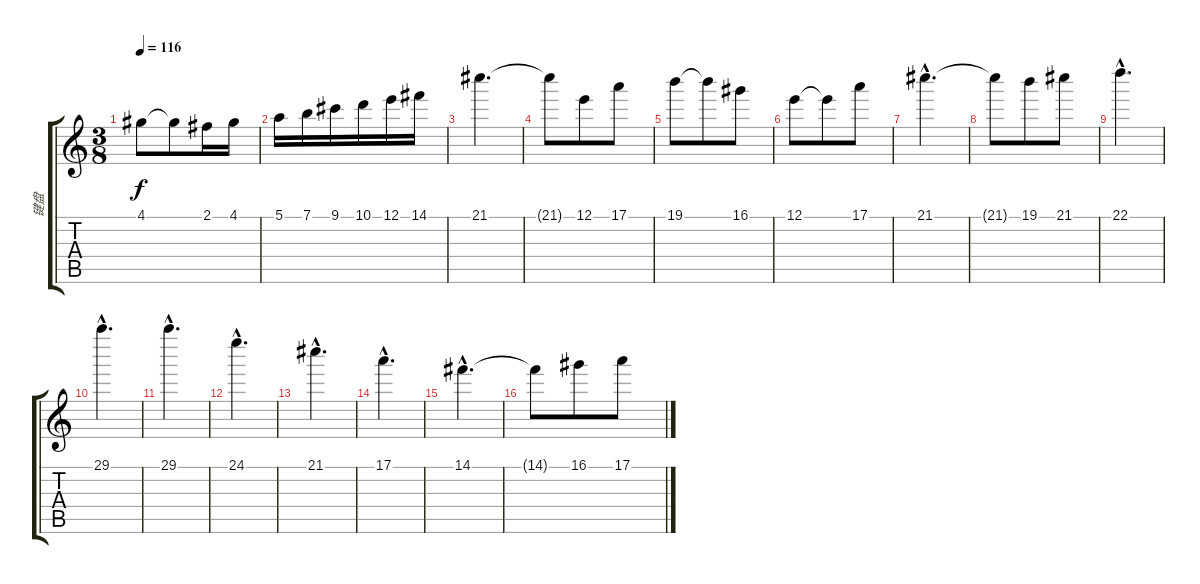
\track ("键盘" "键盘") {instrument acousticguitarnylon}
\staff {score tabs}
\tuning (E4 B3 G3 D3 A2 E2) {hide}
\ts (3 8)
\tempo 116
\clef g2
\ks c
4.1{t}.8{dy f} 4.1{t}.8 2.1.16 4.1.16 |
5.1.16 7.1.16 9.1.16 10.1.16 12.1.16 14.1.16 |
21.1.4{d} |
21.1{t}.8 12.1.8 17.1.8 |
19.1.8 19.1{t}.8 16.1.8 |
12.1.8 12.1{t}.8 17.1.8 |
21.1{hac}.4{d} |
21.1{t}.8 19.1.8 21.1.8 |
22.1{hac}.4{d} |
29.1{hac}.4{d} |
29.1{hac}.4{d} |
24.1{hac}.4{d} |
21.1{hac}.4{d} |
17.1{hac}.4{d} |
14.1{hac}.4{d} |
14.1{t}.8 16.1.8 17.1.8
